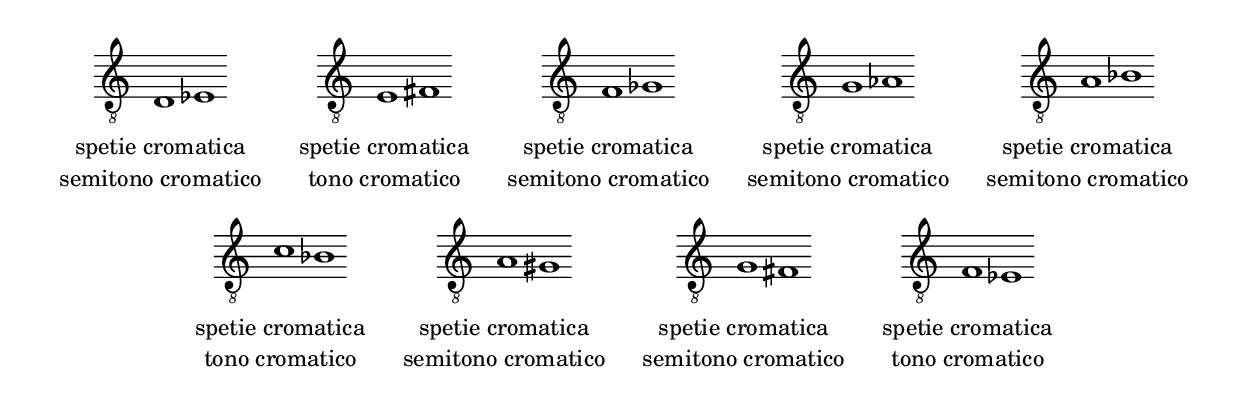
\version "2.22.2"

% Auto generated file

\header {
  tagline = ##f
}

dot = {
   \once \override Script.add-stem-support = ##f
   \once \override Script.toward-stem-shift = 0
   \once \override Script.skyline-horizontal-padding = 0
   \once \override Script.direction = 1
   \once \override Script.font-size = 1
}

\markup {
  \center-column {
    \line {
      \center-align
      \fontsize#3 { \concat { \normal-text ""} }
    }
    \null
    \line {
      \center-column {

        \line {
          \score {
            <<
              \new Staff \with { instrumentName = ""} {
                \override Staff.TimeSignature.stencil = ##f
                \override Staff.NoteHead.style = #'baroque
                \accidentalStyle Score.forget
                \override Rest.style = #'default
                \override NoteHead.style = #'default
                \cadenzaOn
                \clef "treble_8"
                \key c #`((0 . ,NATURAL) (1 . ,NATURAL) (2 . ,NATURAL)
                          (3 . ,NATURAL) (4 . ,NATURAL) (5 . ,NATURAL)
                          (6 . ,NATURAL))  d1   es1  
                \cadenzaOff
              }
            >>
            \layout {
              \context {
                \Score
                \override SpacingSpanner.common-shortest-duration = #(ly:make-moment 1)
              }
            }
          }
        }
        \null
        \line {
          \left-align {  \normal-text "spetie cromatica" }
        }
        \line {
          \left-align {  \normal-text "semitono cromatico" }
        }

      }
      \hspace #3 
      \center-column {

        \line {
          \score {
            <<
              \new Staff \with { instrumentName = ""} {
                \override Staff.TimeSignature.stencil = ##f
                \override Staff.NoteHead.style = #'baroque
                \accidentalStyle Score.forget
                \override Rest.style = #'default
                \override NoteHead.style = #'default
                \cadenzaOn
                \clef "treble_8"
                \key c #`((0 . ,NATURAL) (1 . ,NATURAL) (2 . ,NATURAL)
                          (3 . ,NATURAL) (4 . ,NATURAL) (5 . ,NATURAL)
                          (6 . ,NATURAL))  e1   fis1  
                \cadenzaOff
              }
            >>
            \layout {
              \context {
                \Score
                \override SpacingSpanner.common-shortest-duration = #(ly:make-moment 1)
              }
            }
          }
        }
        \null
        \line {
          \left-align {  \normal-text "spetie cromatica" }
        }
        \line {
          \left-align {  \normal-text "tono cromatico" }
        }

      }
      \hspace #3 
      \center-column {

        \line {
          \score {
            <<
              \new Staff \with { instrumentName = ""} {
                \override Staff.TimeSignature.stencil = ##f
                \override Staff.NoteHead.style = #'baroque
                \accidentalStyle Score.forget
                \override Rest.style = #'default
                \override NoteHead.style = #'default
                \cadenzaOn
                \clef "treble_8"
                \key c #`((0 . ,NATURAL) (1 . ,NATURAL) (2 . ,NATURAL)
                          (3 . ,NATURAL) (4 . ,NATURAL) (5 . ,NATURAL)
                          (6 . ,NATURAL))  f1   ges1  
                \cadenzaOff
              }
            >>
            \layout {
              \context {
                \Score
                \override SpacingSpanner.common-shortest-duration = #(ly:make-moment 1)
              }
            }
          }
        }
        \null
        \line {
          \left-align {  \normal-text "spetie cromatica" }
        }
        \line {
          \left-align {  \normal-text "semitono cromatico" }
        }

      }
      \hspace #3 
      \center-column {

        \line {
          \score {
            <<
              \new Staff \with { instrumentName = ""} {
                \override Staff.TimeSignature.stencil = ##f
                \override Staff.NoteHead.style = #'baroque
                \accidentalStyle Score.forget
                \override Rest.style = #'default
                \override NoteHead.style = #'default
                \cadenzaOn
                \clef "treble_8"
                \key c #`((0 . ,NATURAL) (1 . ,NATURAL) (2 . ,NATURAL)
                          (3 . ,NATURAL) (4 . ,NATURAL) (5 . ,NATURAL)
                          (6 . ,NATURAL))  g1   as1  
                \cadenzaOff
              }
            >>
            \layout {
              \context {
                \Score
                \override SpacingSpanner.common-shortest-duration = #(ly:make-moment 1)
              }
            }
          }
        }
        \null
        \line {
          \left-align {  \normal-text "spetie cromatica" }
        }
        \line {
          \left-align {  \normal-text "semitono cromatico" }
        }

      }
      \hspace #3 
      \center-column {

        \line {
          \score {
            <<
              \new Staff \with { instrumentName = ""} {
                \override Staff.TimeSignature.stencil = ##f
                \override Staff.NoteHead.style = #'baroque
                \accidentalStyle Score.forget
                \override Rest.style = #'default
                \override NoteHead.style = #'default
                \cadenzaOn
                \clef "treble_8"
                \key c #`((0 . ,NATURAL) (1 . ,NATURAL) (2 . ,NATURAL)
                          (3 . ,NATURAL) (4 . ,NATURAL) (5 . ,NATURAL)
                          (6 . ,NATURAL))  a1   bes1  
                \cadenzaOff
              }
            >>
            \layout {
              \context {
                \Score
                \override SpacingSpanner.common-shortest-duration = #(ly:make-moment 1)
              }
            }
          }
        }
        \null
        \line {
          \left-align {  \normal-text "spetie cromatica" }
        }
        \line {
          \left-align {  \normal-text "semitono cromatico" }
        }

      }
      \hspace #3 
    }
    \null
    \null
    \line {      \center-column {

        \line {
          \score {
            <<
              \new Staff \with { instrumentName = ""} {
                \override Staff.TimeSignature.stencil = ##f
                \override Staff.NoteHead.style = #'baroque
                \accidentalStyle Score.forget
                \override Rest.style = #'default
                \override NoteHead.style = #'default
                \cadenzaOn
                \clef "treble_8"
                \key c #`((0 . ,NATURAL) (1 . ,NATURAL) (2 . ,NATURAL)
                          (3 . ,NATURAL) (4 . ,NATURAL) (5 . ,NATURAL)
                          (6 . ,NATURAL))  c'1   bes1  
                \cadenzaOff
              }
            >>
            \layout {
              \context {
                \Score
                \override SpacingSpanner.common-shortest-duration = #(ly:make-moment 1)
              }
            }
          }
        }
        \null
        \line {
          \left-align {  \normal-text "spetie cromatica" }
        }
        \line {
          \left-align {  \normal-text "tono cromatico" }
        }

      }
      \hspace #3 
      \center-column {

        \line {
          \score {
            <<
              \new Staff \with { instrumentName = ""} {
                \override Staff.TimeSignature.stencil = ##f
                \override Staff.NoteHead.style = #'baroque
                \accidentalStyle Score.forget
                \override Rest.style = #'default
                \override NoteHead.style = #'default
                \cadenzaOn
                \clef "treble_8"
                \key c #`((0 . ,NATURAL) (1 . ,NATURAL) (2 . ,NATURAL)
                          (3 . ,NATURAL) (4 . ,NATURAL) (5 . ,NATURAL)
                          (6 . ,NATURAL))  a1   gis1  
                \cadenzaOff
              }
            >>
            \layout {
              \context {
                \Score
                \override SpacingSpanner.common-shortest-duration = #(ly:make-moment 1)
              }
            }
          }
        }
        \null
        \line {
          \left-align {  \normal-text "spetie cromatica" }
        }
        \line {
          \left-align {  \normal-text "semitono cromatico" }
        }

      }
      \hspace #3 
      \center-column {

        \line {
          \score {
            <<
              \new Staff \with { instrumentName = ""} {
                \override Staff.TimeSignature.stencil = ##f
                \override Staff.NoteHead.style = #'baroque
                \accidentalStyle Score.forget
                \override Rest.style = #'default
                \override NoteHead.style = #'default
                \cadenzaOn
                \clef "treble_8"
                \key c #`((0 . ,NATURAL) (1 . ,NATURAL) (2 . ,NATURAL)
                          (3 . ,NATURAL) (4 . ,NATURAL) (5 . ,NATURAL)
                          (6 . ,NATURAL))  g1   fis1  
                \cadenzaOff
              }
            >>
            \layout {
              \context {
                \Score
                \override SpacingSpanner.common-shortest-duration = #(ly:make-moment 1)
              }
            }
          }
        }
        \null
        \line {
          \left-align {  \normal-text "spetie cromatica" }
        }
        \line {
          \left-align {  \normal-text "semitono cromatico" }
        }

      }
      \hspace #3 
      \center-column {

        \line {
          \score {
            <<
              \new Staff \with { instrumentName = ""} {
                \override Staff.TimeSignature.stencil = ##f
                \override Staff.NoteHead.style = #'baroque
                \accidentalStyle Score.forget
                \override Rest.style = #'default
                \override NoteHead.style = #'default
                \cadenzaOn
                \clef "treble_8"
                \key c #`((0 . ,NATURAL) (1 . ,NATURAL) (2 . ,NATURAL)
                          (3 . ,NATURAL) (4 . ,NATURAL) (5 . ,NATURAL)
                          (6 . ,NATURAL))  f1   es1  
                \cadenzaOff
              }
            >>
            \layout {
              \context {
                \Score
                \override SpacingSpanner.common-shortest-duration = #(ly:make-moment 1)
              }
            }
          }
        }
        \null
        \line {
          \left-align {  \normal-text "spetie cromatica" }
        }
        \line {
          \left-align {  \normal-text "tono cromatico" }
        }

      }
      \hspace #3 

    }
  }
}